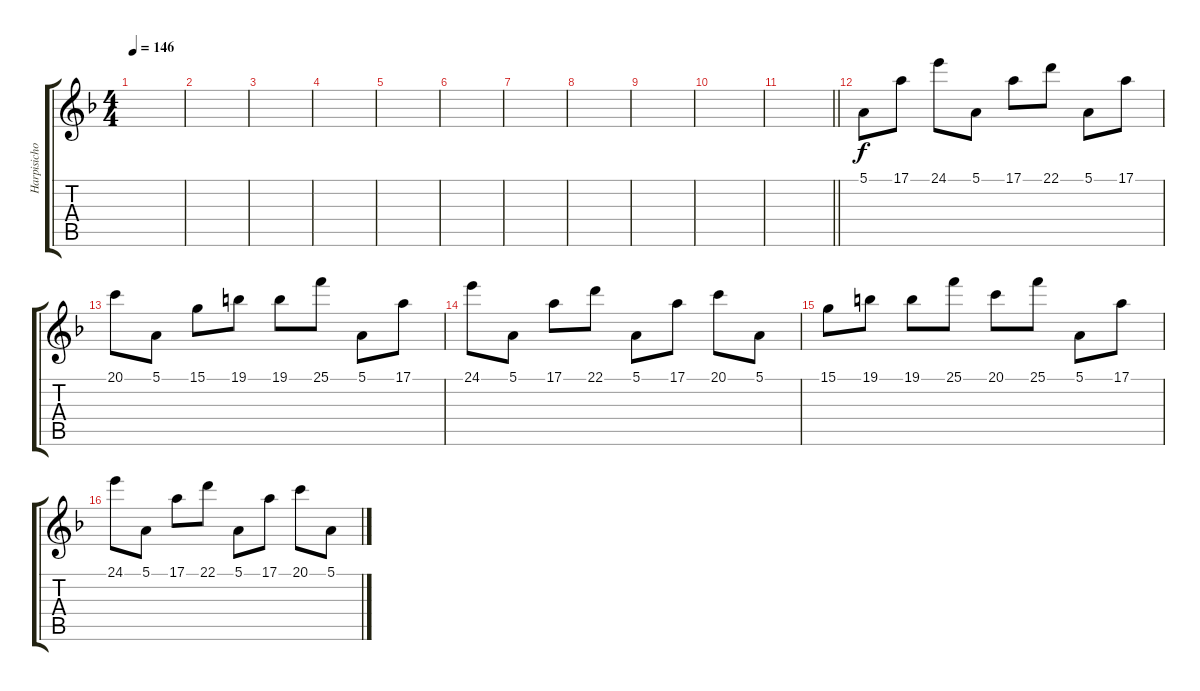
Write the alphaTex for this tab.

\track ("Harpisichord" "Harpisicho") {instrument harpsichord}
\staff {score tabs}
\tuning (E4 B3 G3 D3 A2 E2) {hide}
\ts (4 4)
\tempo 146
\clef g2
\ks dminor
|
|
|
|
|
|
|
|
|
|
\barLineRight lightlight
|
5.1.8 17.1.8 24.1.8 5.1.8 17.1.8 22.1.8 5.1.8 17.1.8 |
20.1.8 5.1.8 15.1.8 19.1.8 19.1.8 25.1.8 5.1.8 17.1.8 |
24.1.8 5.1.8 17.1.8 22.1.8 5.1.8 17.1.8 20.1.8 5.1.8 |
15.1.8 19.1.8 19.1.8 25.1.8 20.1.8 25.1.8 5.1.8 17.1.8 |
24.1.8 5.1.8 17.1.8 22.1.8 5.1.8 17.1.8 20.1.8 5.1.8
